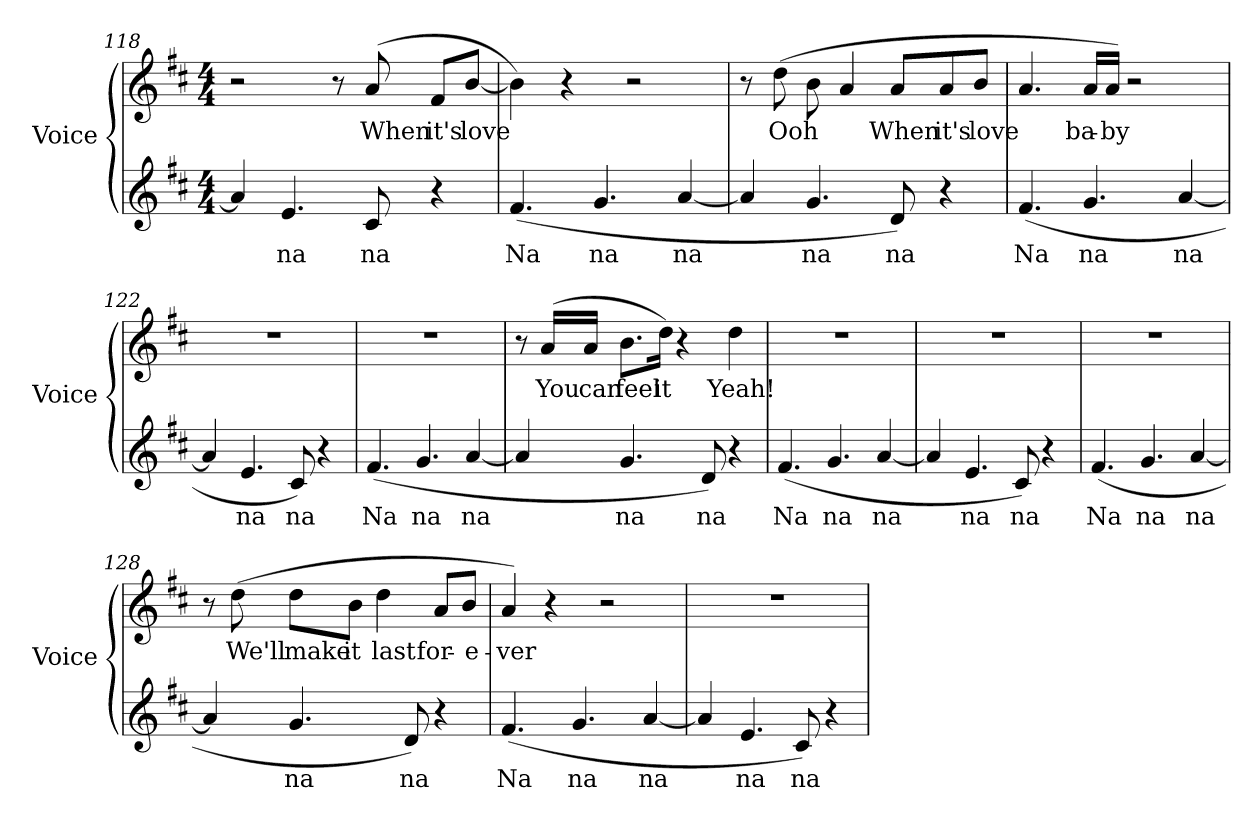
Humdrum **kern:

**kern	**text	**kern	**text
*part2	*part2	*part1	*part1
*staff2	*staff2	*staff1	*staff1
*I"Voice	*	*I"Voice	*
*I'Voice	*	*I'Voice	*
!!LO:PB:g=z
*clefG2	*	*clefG2	*
*k[f#c#]	*	*k[f#c#]	*
*D:	*	*D:	*
*M4/4	*	*M4/4	*
=118	=118	=118	=118
4ai/]	.	2r	.
!	!LO:LY:b:color=#000000	!	!
4.ei/	na	.	.
.	.	8r	.
!	!LO:LY:b:color=#000000	!	!
!	!	!	!LO:LY:b:color=#000000
8c#i/	na	(8ai/	When
!	!	!	!LO:LY:b:color=#000000
4r	.	8f#i/L	it's
!	!	!	!LO:LY:b:color=#000000
.	.	[8bi/J	love
=119	=119	=119	=119
!	!LO:LY:b:color=#000000	!	!
(4.f#i/	Na	4bi\])	.
.	.	4r	.
!	!LO:LY:b:color=#000000	!	!
4.gi/	na	.	.
.	.	2r	.
!	!LO:LY:b:color=#000000	!	!
[4ai/	na	.	.
=120	=120	=120	=120
4ai/]	.	8r	.
!	!	!	!LO:LY:b:color=#000000
.	.	(8ddi\	Ooh
!	!LO:LY:b:color=#000000	!	!
4.gi/	na	8bi\	.
.	.	4ai/	.
!	!LO:LY:b:color=#000000	!	!
!	!	!	!LO:LY:b:color=#000000
8di/)	na	8ai/L	When
!	!	!	!LO:LY:b:color=#000000
4r	.	8ai/	it's
!	!	!	!LO:LY:b:color=#000000
.	.	8bi/J	love
=121	=121	=121	=121
!	!LO:LY:b:color=#000000	!	!
(4.f#i/	Na	4.ai/	.
!	!LO:LY:b:color=#000000	!	!
!	!	!	!LO:LY:b:color=#000000
4.gi/	na	16ai/LL	ba-
!	!	!	!LO:LY:b:color=#000000
.	.	16ai/JJ)	-by
.	.	2r	.
!	!LO:LY:b:color=#000000	!	!
[4ai/	na	.	.
!!LO:LB:g=z
=122	=122	=122	=122
4ai/]	.	1r	.
!	!LO:LY:b:color=#000000	!	!
4.ei/	na	.	.
!	!LO:LY:b:color=#000000	!	!
8c#i/)	na	.	.
4r	.	.	.
=123	=123	=123	=123
!	!LO:LY:b:color=#000000	!	!
(4.f#i/	Na	1r	.
!	!LO:LY:b:color=#000000	!	!
4.gi/	na	.	.
!	!LO:LY:b:color=#000000	!	!
[4ai/	na	.	.
=124	=124	=124	=124
4ai/]	.	8r	.
!	!	!	!LO:LY:b:color=#000000
.	.	(16ai/LL	You
!	!	!	!LO:LY:b:color=#000000
.	.	16ai/JJ	can
!	!LO:LY:b:color=#000000	!	!
!	!	!	!LO:LY:b:color=#000000
4.gi/	na	8.bi\L	feel
!	!	!	!LO:LY:b:color=#000000
.	.	16ddi\Jk)	it
.	.	4r	.
!	!LO:LY:b:color=#000000	!	!
8di/)	na	.	.
!	!	!	!LO:LY:b:color=#000000
4r	.	4ddi\	Yeah!
=125	=125	=125	=125
!	!LO:LY:b:color=#000000	!	!
(4.f#i/	Na	1r	.
!	!LO:LY:b:color=#000000	!	!
4.gi/	na	.	.
!	!LO:LY:b:color=#000000	!	!
[4ai/	na	.	.
=126	=126	=126	=126
4ai/]	.	1r	.
!	!LO:LY:b:color=#000000	!	!
4.ei/	na	.	.
!	!LO:LY:b:color=#000000	!	!
8c#i/)	na	.	.
4r	.	.	.
!!LO:LB:g=z
=127	=127	=127	=127
!	!LO:LY:b:color=#000000	!	!
(4.f#i/	Na	1r	.
!	!LO:LY:b:color=#000000	!	!
4.gi/	na	.	.
!	!LO:LY:b:color=#000000	!	!
[4ai/	na	.	.
=128	=128	=128	=128
4ai/]	.	8r	.
!	!	!	!LO:LY:b:color=#000000
.	.	(8ddi\	We'll
!	!LO:LY:b:color=#000000	!	!
!	!	!	!LO:LY:b:color=#000000
4.gi/	na	8ddi\L	make
!	!	!	!LO:LY:b:color=#000000
.	.	8bi\J	it
!	!	!	!LO:LY:b:color=#000000
.	.	4ddi\	last
!	!LO:LY:b:color=#000000	!	!
8di/)	na	.	.
!	!	!	!LO:LY:b:color=#000000
4r	.	8ai/L	for-
!	!	!	!LO:LY:b:color=#000000
.	.	8bi/J	-e-
=129	=129	=129	=129
!	!LO:LY:b:color=#000000	!	!
!	!	!	!LO:LY:b:color=#000000
(4.f#i/	Na	4ai/)	-ver
.	.	4r	.
!	!LO:LY:b:color=#000000	!	!
4.gi/	na	.	.
.	.	2r	.
!	!LO:LY:b:color=#000000	!	!
[4ai/	na	.	.
=130	=130	=130	=130
4ai/]	.	1r	.
!	!LO:LY:b:color=#000000	!	!
4.ei/	na	.	.
!	!LO:LY:b:color=#000000	!	!
8c#i/)	na	.	.
4r	.	.	.
=	=	=	=
*-	*-	*-	*-
